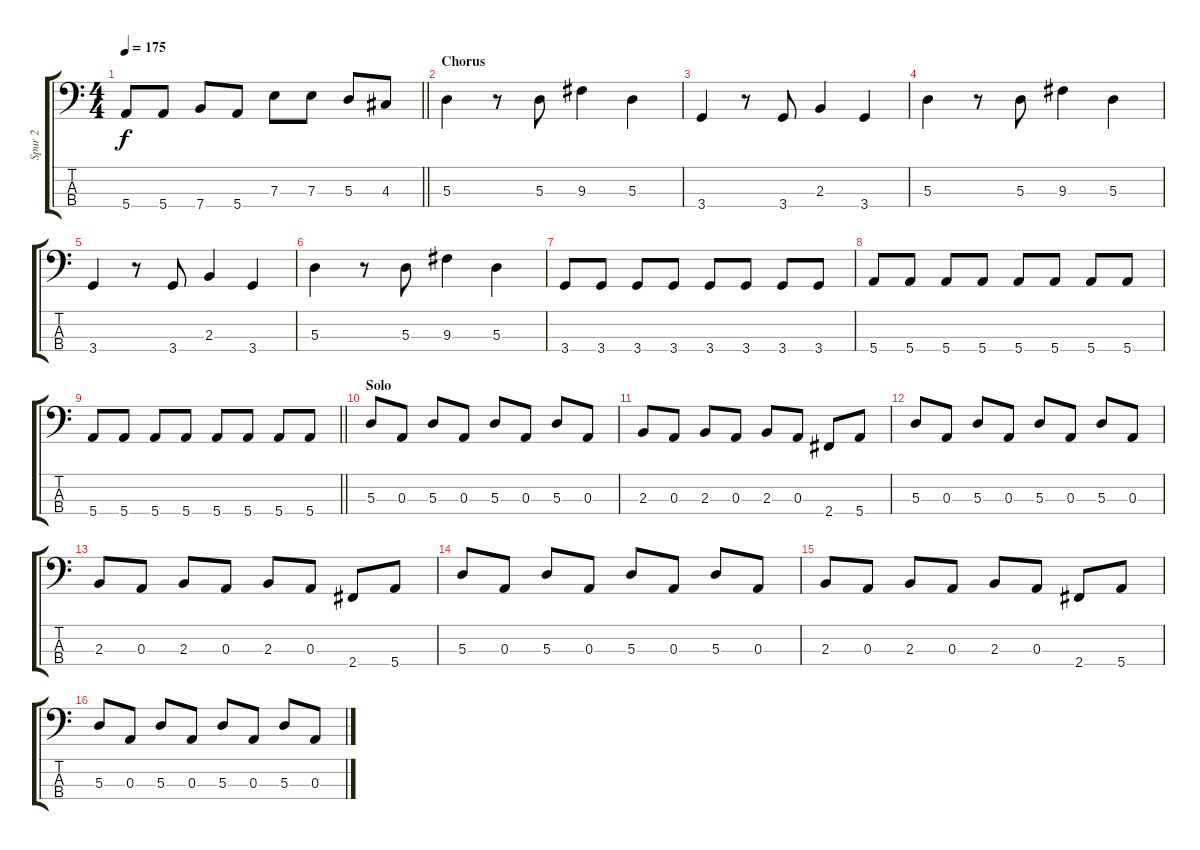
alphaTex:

\track ("Spur 2" "Spur 2") {instrument electricbassfinger}
\staff {score tabs}
\tuning (G2 D2 A1 E1) {hide}
\ts (4 4)
\tempo 175
\clef f4
\barLineRight lightlight
\ks c
5.4{t}.8{dy f} 5.4.8 7.4.8 5.4.8 7.3.8 7.3.8 5.3.8 4.3.8 |
\section ("" "Chorus")
5.3.4 r.8 5.3.8 9.3.4 5.3.4 |
3.4.4 r.8 3.4.8 2.3.4 3.4.4 |
5.3.4 r.8 5.3.8 9.3.4 5.3.4 |
3.4.4 r.8 3.4.8 2.3.4 3.4.4 |
5.3.4 r.8 5.3.8 9.3.4 5.3.4 |
3.4.8 3.4.8 3.4.8 3.4.8 3.4.8 3.4.8 3.4.8 3.4.8 |
5.4.8 5.4.8 5.4.8 5.4.8 5.4.8 5.4.8 5.4.8 5.4.8 |
\barLineRight lightlight
5.4.8 5.4.8 5.4.8 5.4.8 5.4.8 5.4.8 5.4.8 5.4.8 |
\section ("" "Solo")
5.3.8 0.3.8 5.3.8 0.3.8 5.3.8 0.3.8 5.3.8 0.3.8 |
2.3.8 0.3.8 2.3.8 0.3.8 2.3.8 0.3.8 2.4.8 5.4.8 |
5.3.8 0.3.8 5.3.8 0.3.8 5.3.8 0.3.8 5.3.8 0.3.8 |
2.3.8 0.3.8 2.3.8 0.3.8 2.3.8 0.3.8 2.4.8 5.4.8 |
5.3.8 0.3.8 5.3.8 0.3.8 5.3.8 0.3.8 5.3.8 0.3.8 |
2.3.8 0.3.8 2.3.8 0.3.8 2.3.8 0.3.8 2.4.8 5.4.8 |
5.3.8 0.3.8 5.3.8 0.3.8 5.3.8 0.3.8 5.3.8 0.3.8
